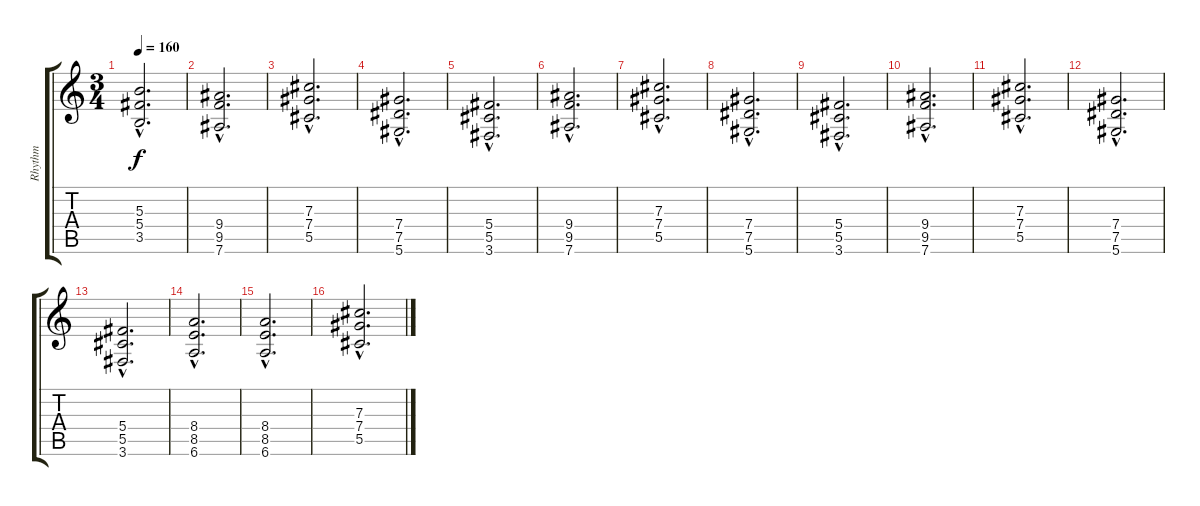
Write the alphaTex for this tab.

\track ("Rhythm" "Rhythm") {instrument distortionguitar}
\staff {score tabs}
\tuning (Eb4 Bb3 Gb3 Db3 Ab2 Eb2) {hide}
\ts (3 4)
\tempo 160
\clef g2
\ks c
(5.3{hac} 5.4{hac} 3.5{hac}).2{d dy f} |
(9.4{hac} 9.5{hac} 7.6{hac}).2{d} |
(7.3{hac} 7.4{hac} 5.5{hac}).2{d} |
(7.4{hac} 7.5{hac} 5.6{hac}).2{d} |
(5.4{hac} 5.5{hac} 3.6{hac}).2{d} |
(9.4{hac} 9.5{hac} 7.6{hac}).2{d} |
(7.3{hac} 7.4{hac} 5.5{hac}).2{d} |
(7.4{hac} 7.5{hac} 5.6{hac}).2{d} |
(5.4{hac} 5.5{hac} 3.6{hac}).2{d} |
(9.4{hac} 9.5{hac} 7.6{hac}).2{d} |
(7.3{hac} 7.4{hac} 5.5{hac}).2{d} |
(7.4{hac} 7.5{hac} 5.6{hac}).2{d} |
(5.4{hac} 5.5{hac} 3.6{hac}).2{d} |
(8.4{hac} 8.5{hac} 6.6{hac}).2{d} |
(8.4{hac} 8.5{hac} 6.6{hac}).2{d} |
(7.3{hac} 7.4{hac} 5.5{hac}).2{d}
